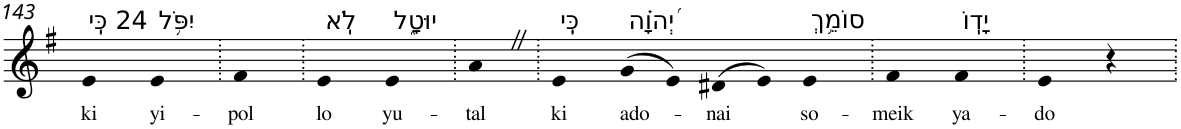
**kern	**text
*part1	*part1
*staff1	*staff1
*I"Piano	*
*I'Pno	*
!!LO:PB:g=z
*clefG2	*
*k[f#]	*
*G:	*
=143	=143
!LO:TX:a:t=24 כִּֽי	!
!	!LO:LY:b
4e	ki
!LO:TX:a:t=יִפֹּ֥ל	!
!	!LO:LY:b
4e	yi-
=144.	=144.
!	!LO:LY:b
4f#	-pol
=145.	=145.
!LO:TX:a:t=לֹֽא	!
!	!LO:LY:b
4e	lo
!LO:TX:a:t=יוּטָ֑ל	!
!	!LO:LY:b
4e	yu-
=146.	=146.
!	!LO:LY:b
4aZ	-tal
=147.	=147.
!LO:TX:a:t=כִּֽי	!
!	!LO:LY:b
4e	ki
!LO:TX:a:t=יְ֝הוָ֗ה	!
!	!LO:LY:b
(>8g	ado-
8e)	.
!	!LO:LY:b
(>8d#X	-nai
8e)	.
!LO:TX:a:t=סוֹמֵ֥ךְ	!
!	!LO:LY:b
4e	so-
=148.	=148.
!	!LO:LY:b
4f#	-meik
!LO:TX:a:t=יָדֽוֹ	!
!	!LO:LY:b
4f#	ya-
=149.	=149.
!	!LO:LY:b
4e	-do
4r	.
=.	=.
*-	*-
